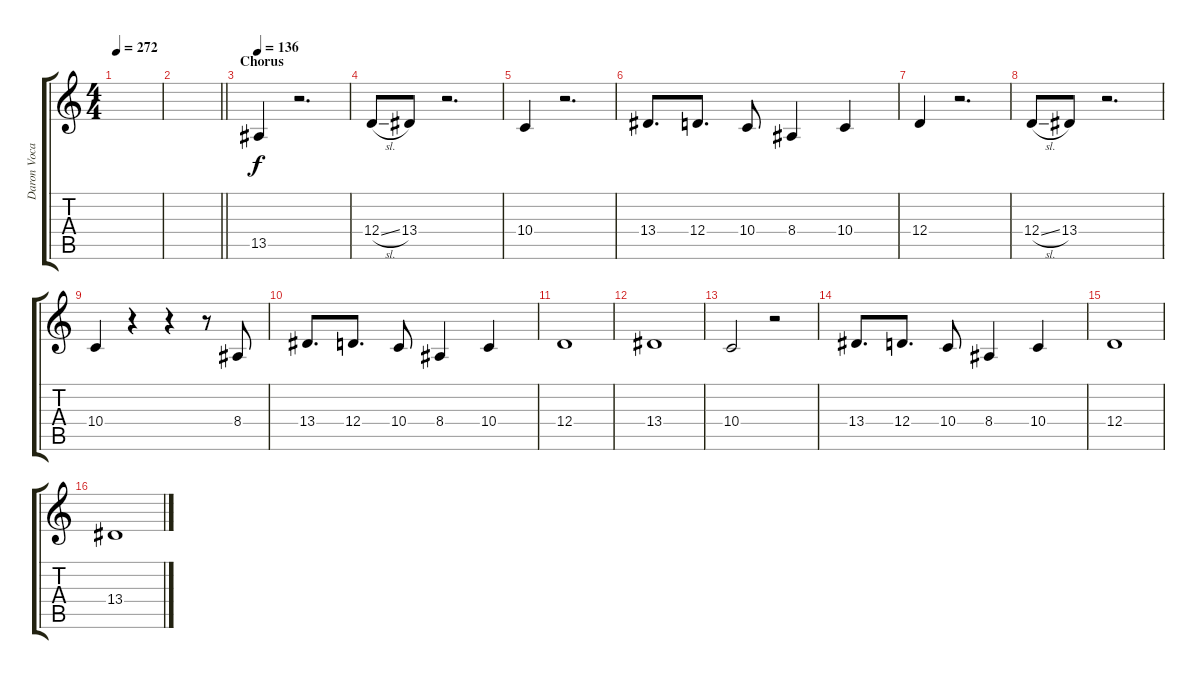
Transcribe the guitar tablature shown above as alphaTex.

\track ("Daron Vocals" "Daron Voca") {instrument lead2sawtooth}
\staff {score tabs}
\tuning (E4 B3 G3 D3 A2 E2) {hide}
\ts (4 4)
\tempo 272
\clef g2
\ks c
|
\barLineRight lightlight
|
\section ("" "Chorus")
\tempo 136
13.5.4 r.2{d} |
12.4{sl}.8 13.4.8 r.2{d} |
10.4.4 r.2{d} |
13.4.8{d} 12.4.8{d} 10.4.8 8.4.4 10.4.4 |
12.4.4 r.2{d} |
12.4{sl}.8 13.4.8 r.2{d} |
10.4.4 r.4 r.4 r.8 8.4.8 |
13.4.8{d} 12.4.8{d} 10.4.8 8.4.4 10.4.4 |
12.4.1 |
13.4.1 |
10.4.2 r.2 |
13.4.8{d} 12.4.8{d} 10.4.8 8.4.4 10.4.4 |
12.4.1 |
13.4.1
